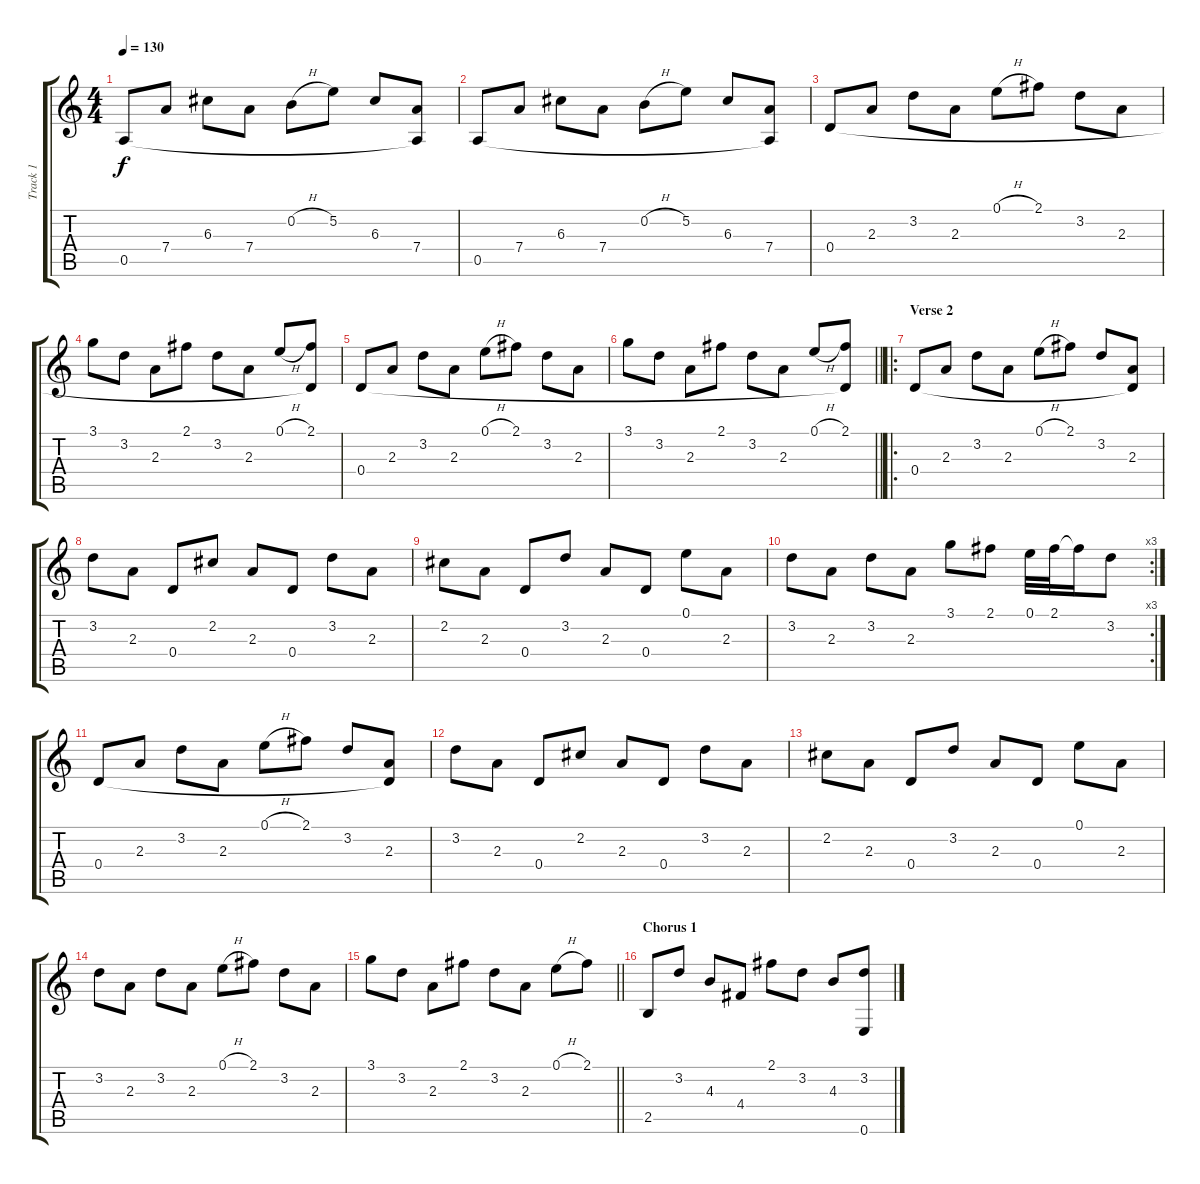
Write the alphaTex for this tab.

\track ("Track 1" "Track 1") {instrument acousticguitarsteel}
\staff {score tabs}
\tuning (E4 B3 G3 D3 A2 E2) {hide}
\ts (4 4)
\tempo 130
\clef g2
\ks c
0.5.8{dy f} 7.4.8 6.3.8 7.4.8 0.2{h}.8 5.2.8 6.3.8 (7.4 0.5{t}).8 |
0.5.8 7.4.8 6.3.8 7.4.8 0.2{h}.8 5.2.8 6.3.8 (7.4 0.5{t}).8 |
0.4.8 2.3.8 3.2.8 2.3.8 0.1{h}.8 2.1.8 3.2.8 2.3.8 |
3.1.8 3.2.8 2.3.8 2.1.8 3.2.8 2.3.8 0.1{h}.8 (2.1 0.4{t}).8 |
0.4.8 2.3.8 3.2.8 2.3.8 0.1{h}.8 2.1.8 3.2.8 2.3.8 |
\barLineRight lightlight
3.1.8 3.2.8 2.3.8 2.1.8 3.2.8 2.3.8 0.1{h}.8 (2.1 0.4{t}).8 |
\ro
\section ("" "Verse 2")
0.4.8 2.3.8 3.2.8 2.3.8 0.1{h}.8 2.1.8 3.2.8 (2.3 0.4{t}).8 |
3.2.8 2.3.8 0.4.8 2.2.8 2.3.8 0.4.8 3.2.8 2.3.8 |
2.2.8 2.3.8 0.4.8 3.2.8 2.3.8 0.4.8 0.1.8 2.3.8 |
\rc 3
3.2.8 2.3.8 3.2.8 2.3.8 3.1.8 2.1.8 0.1.32 2.1.32 2.1{t}.16 3.2.8 |
0.4.8 2.3.8 3.2.8 2.3.8 0.1{h}.8 2.1.8 3.2.8 (2.3 0.4{t}).8 |
3.2.8 2.3.8 0.4.8 2.2.8 2.3.8 0.4.8 3.2.8 2.3.8 |
2.2.8 2.3.8 0.4.8 3.2.8 2.3.8 0.4.8 0.1.8 2.3.8 |
3.2.8 2.3.8 3.2.8 2.3.8 0.1{h}.8 2.1.8 3.2.8 2.3.8 |
\barLineRight lightlight
3.1.8 3.2.8 2.3.8 2.1.8 3.2.8 2.3.8 0.1{h}.8 2.1.8 |
\section ("" "Chorus 1")
2.5.8 3.2.8 4.3.8 4.4.8 2.1.8 3.2.8 4.3.8 (3.2 0.6).8
